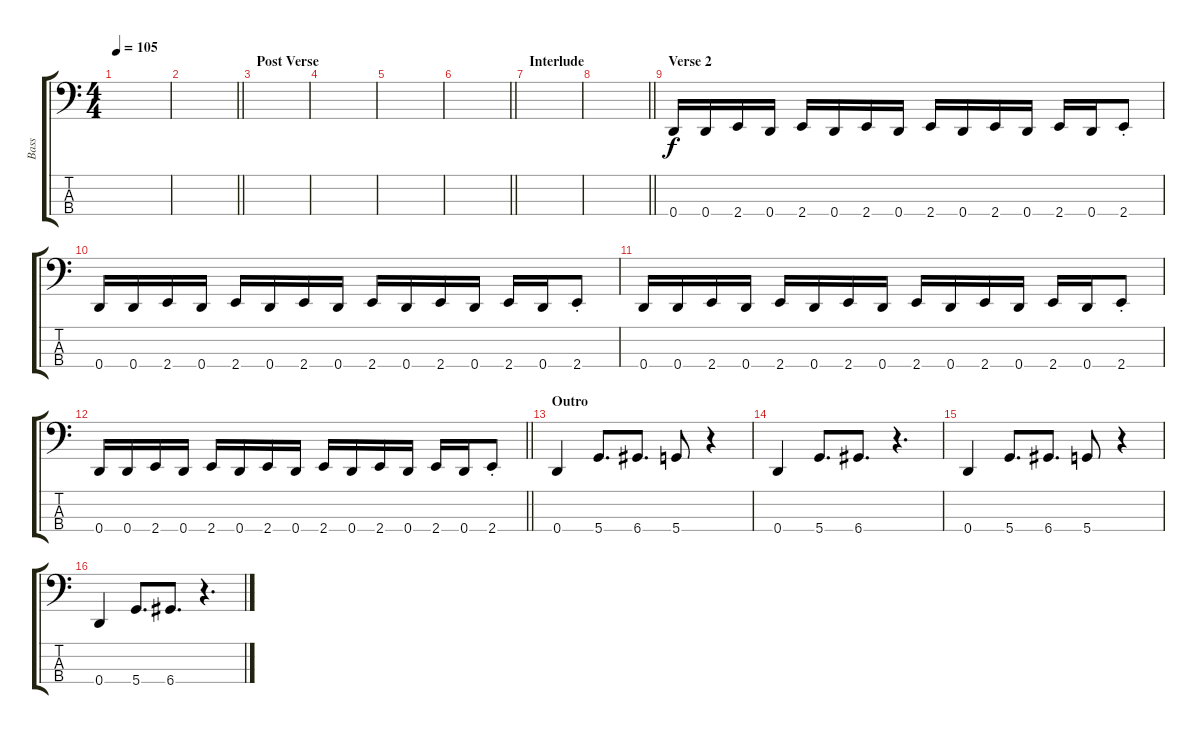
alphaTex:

\track ("Bass" "Bass") {instrument electricbasspick}
\staff {score tabs}
\tuning (G2 D2 A1 D1) {hide}
\ts (4 4)
\tempo 105
\clef f4
\ks c
|
\barLineRight lightlight
|
\section ("" "Post Verse")
|
|
|
\barLineRight lightlight
|
\section ("" "Interlude")
|
\barLineRight lightlight
|
\section ("" "Verse 2")
0.4.16 0.4.16 2.4.16 0.4.16 2.4.16 0.4.16 2.4.16 0.4.16 2.4.16 0.4.16 2.4.16 0.4.16 2.4.16 0.4.16 2.4{st}.8 |
0.4.16 0.4.16 2.4.16 0.4.16 2.4.16 0.4.16 2.4.16 0.4.16 2.4.16 0.4.16 2.4.16 0.4.16 2.4.16 0.4.16 2.4{st}.8 |
0.4.16 0.4.16 2.4.16 0.4.16 2.4.16 0.4.16 2.4.16 0.4.16 2.4.16 0.4.16 2.4.16 0.4.16 2.4.16 0.4.16 2.4{st}.8 |
\barLineRight lightlight
0.4.16 0.4.16 2.4.16 0.4.16 2.4.16 0.4.16 2.4.16 0.4.16 2.4.16 0.4.16 2.4.16 0.4.16 2.4.16 0.4.16 2.4{st}.8 |
\section ("" "Outro")
0.4.4 5.4.8{d} 6.4.8{d} 5.4.8 r.4 |
0.4.4 5.4.8{d} 6.4.8{d} r.4{d} |
0.4.4 5.4.8{d} 6.4.8{d} 5.4.8 r.4 |
0.4.4 5.4.8{d} 6.4.8{d} r.4{d}
